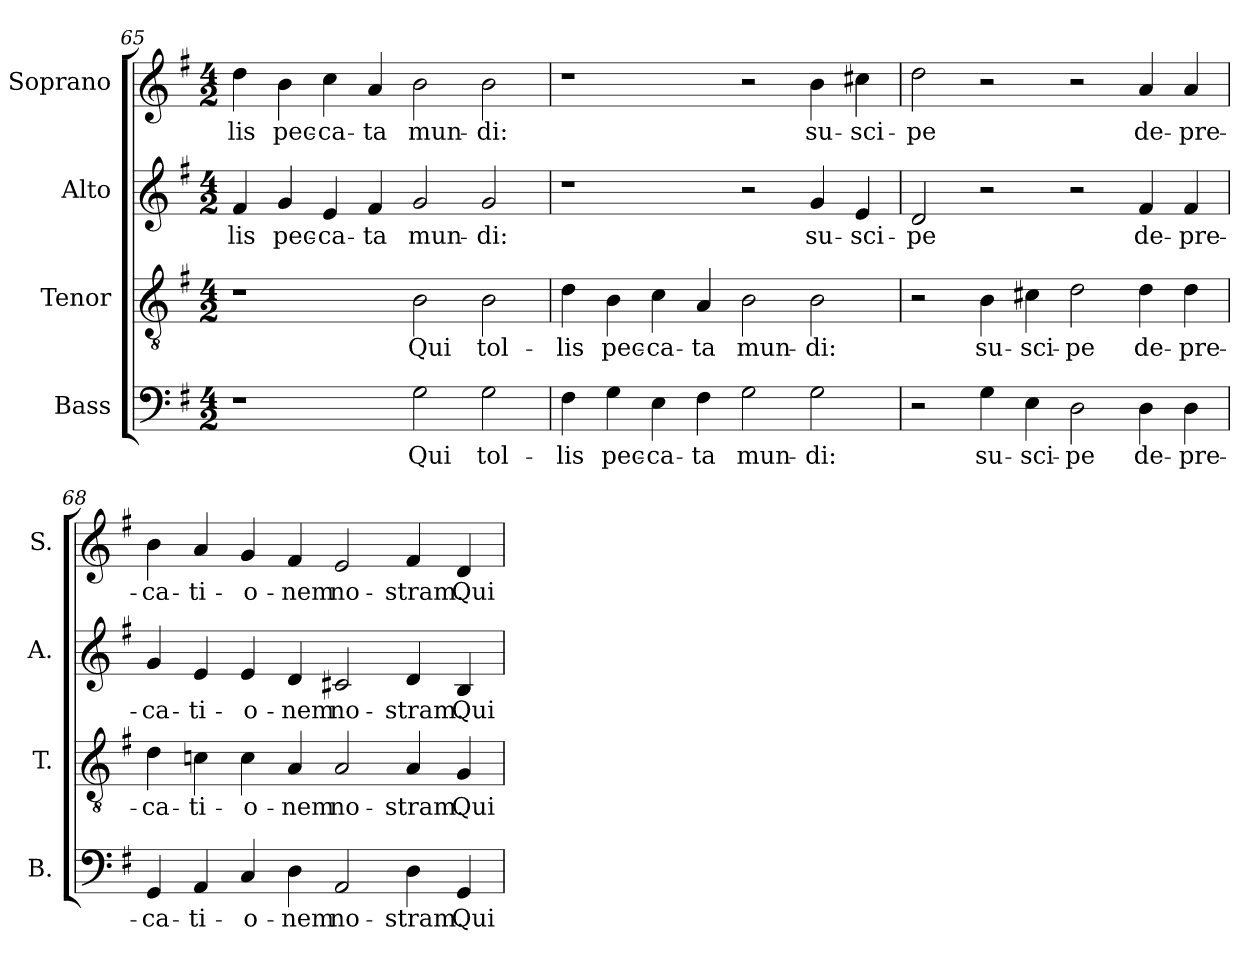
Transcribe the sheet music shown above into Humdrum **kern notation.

**kern	**text	**kern	**text	**kern	**text	**kern	**text
*part4	*part4	*part3	*part3	*part2	*part2	*part1	*part1
*staff4	*staff4	*staff3	*staff3	*staff2	*staff2	*staff1	*staff1
*I"Bass	*	*I"Tenor	*	*I"Alto	*	*I"Soprano	*
*I'B.	*	*I'T.	*	*I'A.	*	*I'S.	*
*clefF4	*	*clefGv2	*	*clefG2	*	*clefG2	*
*	*	*ITrd7c12	*	*	*	*	*
*k[f#]	*	*k[f#]	*	*k[f#]	*	*k[f#]	*
*G:	*	*G:	*	*G:	*	*G:	*
*M4/2	*	*M4/2	*	*M4/2	*	*M4/2	*
=65	=65	=65	=65	=65	=65	=65	=65
!	!	!	!	!	!LO:LY:b:color=#000000	!	!
!	!	!	!	!	!	!	!LO:LY:b:color=#000000
1r	.	1r	.	4f#i/	-lis	4ddi\	-lis
!	!	!	!	!	!LO:LY:b:color=#000000	!	!
!	!	!	!	!	!	!	!LO:LY:b:color=#000000
.	.	.	.	4gi/	pec-	4bi\	pec-
!	!	!	!	!	!LO:LY:b:color=#000000	!	!
!	!	!	!	!	!	!	!LO:LY:b:color=#000000
.	.	.	.	4ei/	-ca-	4cci\	-ca-
!	!	!	!	!	!LO:LY:b:color=#000000	!	!
!	!	!	!	!	!	!	!LO:LY:b:color=#000000
.	.	.	.	4f#i/	-ta	4ai/	-ta
!	!LO:LY:b:color=#000000	!	!	!	!	!	!
!	!	!	!LO:LY:b:color=#000000	!	!	!	!
!	!	!	!	!	!LO:LY:b:color=#000000	!	!
!	!	!	!	!	!	!	!LO:LY:b:color=#000000
2Gi\	Qui	2BBi\	Qui	2gi/	mun-	2bi\	mun-
!	!LO:LY:b:color=#000000	!	!	!	!	!	!
!	!	!	!LO:LY:b:color=#000000	!	!	!	!
!	!	!	!	!	!LO:LY:b:color=#000000	!	!
!	!	!	!	!	!	!	!LO:LY:b:color=#000000
2Gi\	tol-	2BBi\	tol-	2gi/	-di:	2bi\	-di:
=66	=66	=66	=66	=66	=66	=66	=66
!	!LO:LY:b:color=#000000	!	!	!	!	!	!
!	!	!	!LO:LY:b:color=#000000	!	!	!	!
4F#i\	-lis	4Di\	-lis	1r	.	1r	.
!	!LO:LY:b:color=#000000	!	!	!	!	!	!
!	!	!	!LO:LY:b:color=#000000	!	!	!	!
4Gi\	pec-	4BBi\	pec-	.	.	.	.
!	!LO:LY:b:color=#000000	!	!	!	!	!	!
!	!	!	!LO:LY:b:color=#000000	!	!	!	!
4Ei\	-ca-	4Ci\	-ca-	.	.	.	.
!	!LO:LY:b:color=#000000	!	!	!	!	!	!
!	!	!	!LO:LY:b:color=#000000	!	!	!	!
4F#i\	-ta	4AAi/	-ta	.	.	.	.
!	!LO:LY:b:color=#000000	!	!	!	!	!	!
!	!	!	!LO:LY:b:color=#000000	!	!	!	!
2Gi\	mun-	2BBi\	mun-	2r	.	2r	.
!	!LO:LY:b:color=#000000	!	!	!	!	!	!
!	!	!	!LO:LY:b:color=#000000	!	!	!	!
!	!	!	!	!	!LO:LY:b:color=#000000	!	!
!	!	!	!	!	!	!	!LO:LY:b:color=#000000
2Gi\	-di:	2BBi\	-di:	4gi/	su-	4bi\	su-
!	!	!	!	!	!LO:LY:b:color=#000000	!	!
!	!	!	!	!	!	!	!LO:LY:b:color=#000000
.	.	.	.	4ei/	-sci-	4cc#Xi\	-sci-
!!LO:PB:g=z
=67	=67	=67	=67	=67	=67	=67	=67
!	!	!	!	!	!LO:LY:b:color=#000000	!	!
!	!	!	!	!	!	!	!LO:LY:b:color=#000000
2r	.	2r	.	2di/	-pe	2ddi\	-pe
!	!LO:LY:b:color=#000000	!	!	!	!	!	!
!	!	!	!LO:LY:b:color=#000000	!	!	!	!
4Gi\	su-	4BBi\	su-	2r	.	2r	.
!	!LO:LY:b:color=#000000	!	!	!	!	!	!
!	!	!	!LO:LY:b:color=#000000	!	!	!	!
4Ei\	-sci-	4C#Xi\	-sci-	.	.	.	.
!	!LO:LY:b:color=#000000	!	!	!	!	!	!
!	!	!	!LO:LY:b:color=#000000	!	!	!	!
2Di\	-pe	2Di\	-pe	2r	.	2r	.
!	!LO:LY:b:color=#000000	!	!	!	!	!	!
!	!	!	!LO:LY:b:color=#000000	!	!	!	!
!	!	!	!	!	!LO:LY:b:color=#000000	!	!
!	!	!	!	!	!	!	!LO:LY:b:color=#000000
4Di\	de-	4Di\	de-	4f#i/	de-	4ai/	de-
!	!LO:LY:b:color=#000000	!	!	!	!	!	!
!	!	!	!LO:LY:b:color=#000000	!	!	!	!
!	!	!	!	!	!LO:LY:b:color=#000000	!	!
!	!	!	!	!	!	!	!LO:LY:b:color=#000000
4Di\	-pre-	4Di\	-pre-	4f#i/	-pre-	4ai/	-pre-
=68	=68	=68	=68	=68	=68	=68	=68
!	!LO:LY:b:color=#000000	!	!	!	!	!	!
!	!	!	!LO:LY:b:color=#000000	!	!	!	!
!	!	!	!	!	!LO:LY:b:color=#000000	!	!
!	!	!	!	!	!	!	!LO:LY:b:color=#000000
4GGi/	-ca-	4Di\	-ca-	4gi/	-ca-	4bi\	-ca-
!	!LO:LY:b:color=#000000	!	!	!	!	!	!
!	!	!	!LO:LY:b:color=#000000	!	!	!	!
!	!	!	!	!	!LO:LY:b:color=#000000	!	!
!	!	!	!	!	!	!	!LO:LY:b:color=#000000
4AAi/	-ti-	4Cni\	-ti-	4ei/	-ti-	4ai/	-ti-
!	!LO:LY:b:color=#000000	!	!	!	!	!	!
!	!	!	!LO:LY:b:color=#000000	!	!	!	!
!	!	!	!	!	!LO:LY:b:color=#000000	!	!
!	!	!	!	!	!	!	!LO:LY:b:color=#000000
4Ci/	-o-	4Ci\	-o-	4ei/	-o-	4gi/	-o-
!	!LO:LY:b:color=#000000	!	!	!	!	!	!
!	!	!	!LO:LY:b:color=#000000	!	!	!	!
!	!	!	!	!	!LO:LY:b:color=#000000	!	!
!	!	!	!	!	!	!	!LO:LY:b:color=#000000
4Di\	-nem	4AAi/	-nem	4di/	-nem	4f#i/	-nem
!	!LO:LY:b:color=#000000	!	!	!	!	!	!
!	!	!	!LO:LY:b:color=#000000	!	!	!	!
!	!	!	!	!	!LO:LY:b:color=#000000	!	!
!	!	!	!	!	!	!	!LO:LY:b:color=#000000
2AAi/	no-	2AAi/	no-	2c#Xi/	no-	2ei/	no-
!	!LO:LY:b:color=#000000	!	!	!	!	!	!
!	!	!	!LO:LY:b:color=#000000	!	!	!	!
!	!	!	!	!	!LO:LY:b:color=#000000	!	!
!	!	!	!	!	!	!	!LO:LY:b:color=#000000
4Di\	-stram.	4AAi/	-stram.	4di/	-stram.	4f#i/	-stram.
!	!LO:LY:b:color=#000000	!	!	!	!	!	!
!	!	!	!LO:LY:b:color=#000000	!	!	!	!
!	!	!	!	!	!LO:LY:b:color=#000000	!	!
!	!	!	!	!	!	!	!LO:LY:b:color=#000000
4GGi/	Qui	4GGi/	Qui	4Bi/	Qui	4di/	Qui
=	=	=	=	=	=	=	=
*-	*-	*-	*-	*-	*-	*-	*-
